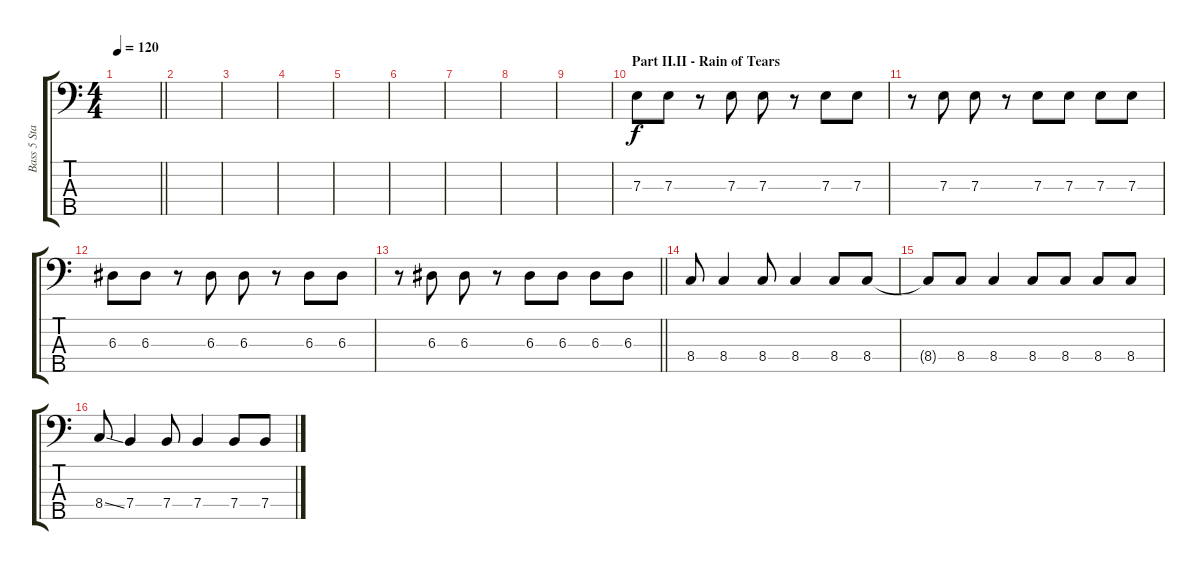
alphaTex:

\track ("Bass 5 Standard" "Bass 5 Sta") {instrument electricbassfinger}
\staff {score tabs}
\tuning (G2 D2 A1 E1 B0) {hide}
\ts (4 4)
\tempo 120
\clef f4
\barLineRight lightlight
\ks c
|
|
|
|
|
|
|
|
|
\section ("" "Part II.II - Rain of Tears")
7.3.8 7.3.8 r.8 7.3.8 7.3.8 r.8 7.3.8 7.3.8 |
r.8 7.3.8 7.3.8 r.8 7.3.8 7.3.8 7.3.8 7.3.8 |
6.3.8 6.3.8 r.8 6.3.8 6.3.8 r.8 6.3.8 6.3.8 |
\barLineRight lightlight
r.8 6.3.8 6.3.8 r.8 6.3.8 6.3.8 6.3.8 6.3.8 |
8.4.8 8.4.4 8.4.8 8.4.4 8.4.8 8.4.8 |
8.4{t}.8 8.4.8 8.4.4 8.4.8 8.4.8 8.4.8 8.4.8 |
8.4{ss}.8 7.4.4 7.4.8 7.4.4 7.4.8 7.4.8
